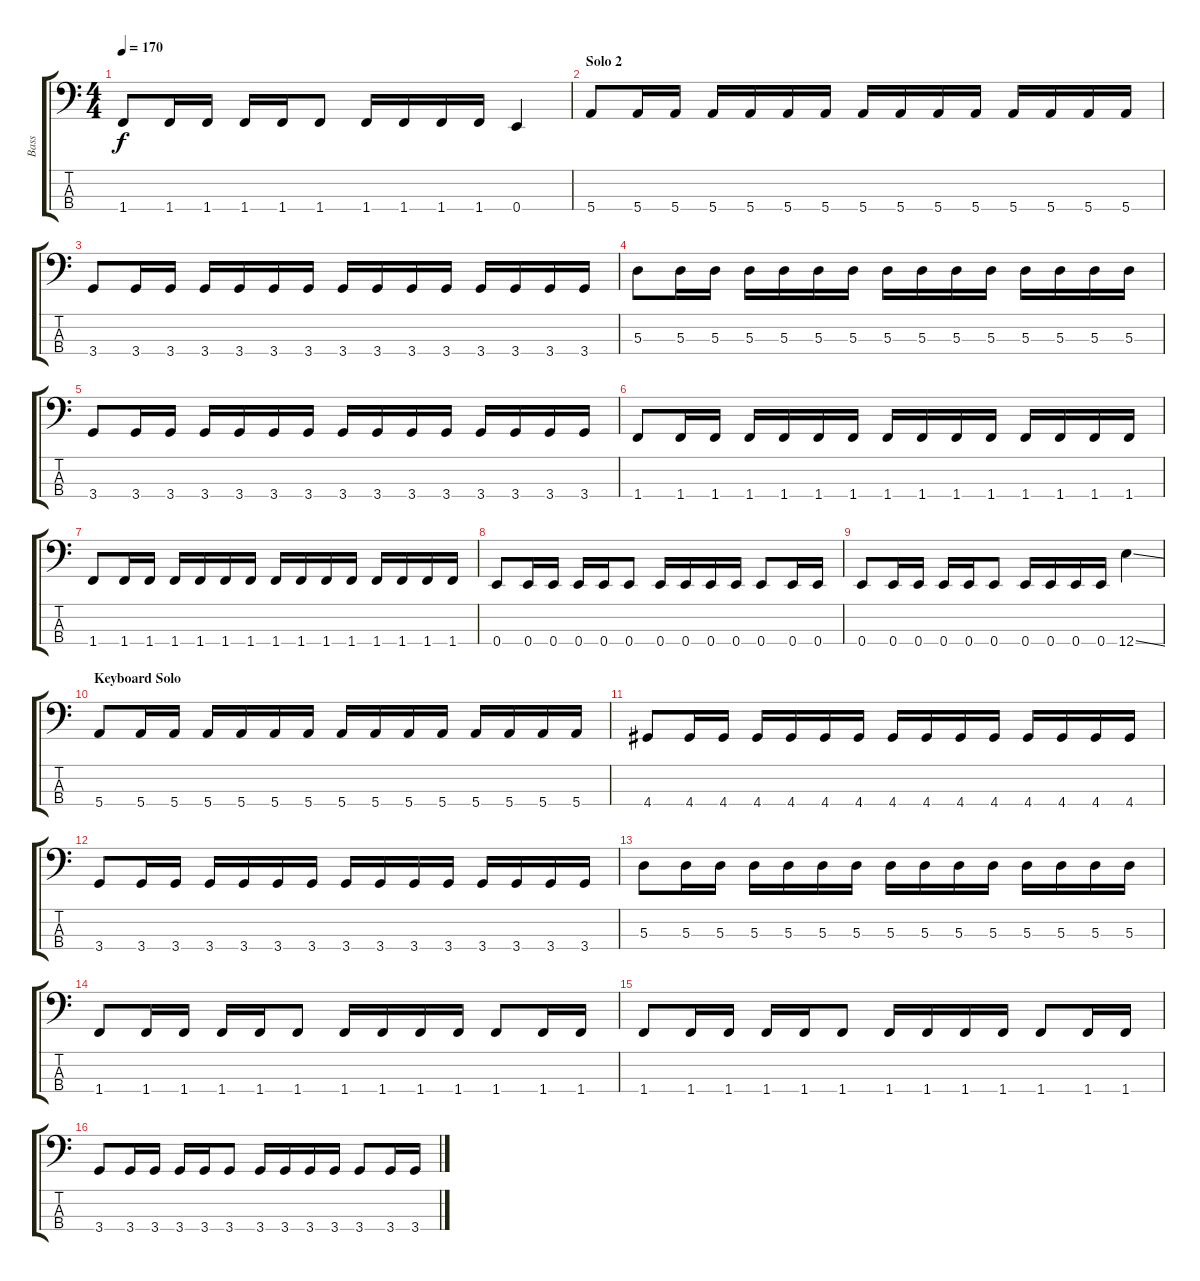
\track ("Bass" "Bass") {instrument electricbasspick}
\staff {score tabs}
\tuning (G2 D2 A1 E1) {hide}
\ts (4 4)
\tempo 170
\clef f4
\ks c
1.4.8{dy f} 1.4.16 1.4.16 1.4.16 1.4.16 1.4.8 1.4.16 1.4.16 1.4.16 1.4.16 0.4.4 |
\section ("" "Solo 2")
5.4.8 5.4.16 5.4.16 5.4.16 5.4.16 5.4.16 5.4.16 5.4.16 5.4.16 5.4.16 5.4.16 5.4.16 5.4.16 5.4.16 5.4.16 |
3.4.8 3.4.16 3.4.16 3.4.16 3.4.16 3.4.16 3.4.16 3.4.16 3.4.16 3.4.16 3.4.16 3.4.16 3.4.16 3.4.16 3.4.16 |
5.3.8 5.3.16 5.3.16 5.3.16 5.3.16 5.3.16 5.3.16 5.3.16 5.3.16 5.3.16 5.3.16 5.3.16 5.3.16 5.3.16 5.3.16 |
3.4.8 3.4.16 3.4.16 3.4.16 3.4.16 3.4.16 3.4.16 3.4.16 3.4.16 3.4.16 3.4.16 3.4.16 3.4.16 3.4.16 3.4.16 |
1.4.8 1.4.16 1.4.16 1.4.16 1.4.16 1.4.16 1.4.16 1.4.16 1.4.16 1.4.16 1.4.16 1.4.16 1.4.16 1.4.16 1.4.16 |
1.4.8 1.4.16 1.4.16 1.4.16 1.4.16 1.4.16 1.4.16 1.4.16 1.4.16 1.4.16 1.4.16 1.4.16 1.4.16 1.4.16 1.4.16 |
0.4.8 0.4.16 0.4.16 0.4.16 0.4.16 0.4.8 0.4.16 0.4.16 0.4.16 0.4.16 0.4.8 0.4.16 0.4.16 |
0.4.8 0.4.16 0.4.16 0.4.16 0.4.16 0.4.8 0.4.16 0.4.16 0.4.16 0.4.16 12.4{ss}.4 |
\section ("" "Keyboard Solo")
5.4.8 5.4.16 5.4.16 5.4.16 5.4.16 5.4.16 5.4.16 5.4.16 5.4.16 5.4.16 5.4.16 5.4.16 5.4.16 5.4.16 5.4.16 |
4.4.8 4.4.16 4.4.16 4.4.16 4.4.16 4.4.16 4.4.16 4.4.16 4.4.16 4.4.16 4.4.16 4.4.16 4.4.16 4.4.16 4.4.16 |
3.4.8 3.4.16 3.4.16 3.4.16 3.4.16 3.4.16 3.4.16 3.4.16 3.4.16 3.4.16 3.4.16 3.4.16 3.4.16 3.4.16 3.4.16 |
5.3.8 5.3.16 5.3.16 5.3.16 5.3.16 5.3.16 5.3.16 5.3.16 5.3.16 5.3.16 5.3.16 5.3.16 5.3.16 5.3.16 5.3.16 |
1.4.8 1.4.16 1.4.16 1.4.16 1.4.16 1.4.8 1.4.16 1.4.16 1.4.16 1.4.16 1.4.8 1.4.16 1.4.16 |
1.4.8 1.4.16 1.4.16 1.4.16 1.4.16 1.4.8 1.4.16 1.4.16 1.4.16 1.4.16 1.4.8 1.4.16 1.4.16 |
3.4.8 3.4.16 3.4.16 3.4.16 3.4.16 3.4.8 3.4.16 3.4.16 3.4.16 3.4.16 3.4.8 3.4.16 3.4.16
